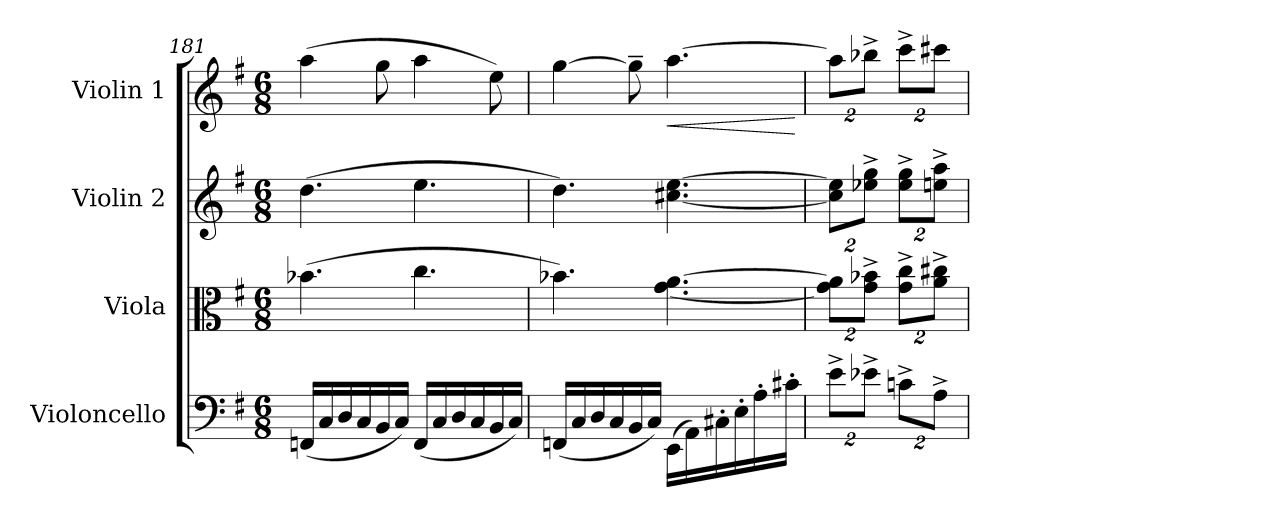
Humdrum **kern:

**kern	**kern	**kern	**kern	**dynam
*part4	*part3	*part2	*part1	*part1
*staff4	*staff3	*staff2	*staff1	*staff1
*I"Violoncello	*I"Viola	*I"Violin 2	*I"Violin 1	*
*I'Vc	*I'Vla	*I'Vln	*I'Vln	*
*clefF4	*clefC3	*clefG2	*clefG2	*
*k[f#]	*k[f#]	*k[f#]	*k[f#]	*
*M6/8	*M6/8	*M6/8	*M6/8	*
=181	=181	=181	=181	=181
(16FFn/LL	(4.b-X\	(4.dd\	(4aa\	.
16C/	.	.	.	.
16D/	.	.	.	.
16C/	.	.	.	.
16BB/	.	.	8gg\	.
16C/JJ)	.	.	.	.
(16FF/LL	4.cc\	4.ee\	4aa\	.
16C/	.	.	.	.
16D/	.	.	.	.
16C/	.	.	.	.
16BB/	.	.	8ee\)	.
16C/JJ)	.	.	.	.
!!LO:LB:g=z
=182	=182	=182	=182	=182
(16FFn/LL	4.b-X\)	4.dd\)	[4gg\	.
16C/	.	.	.	.
16D/	.	.	.	.
16C/	.	.	.	.
16BB/	.	.	8gg~\]	.
16C/JJ)	.	.	.	.
!	!	!	!	!LO:HP:b
(16EE\LL	[4.g\ [4.a\	[4.cc#X\ [4.ee\	[4.aa\	<
16AA\)	.	.	.	.
16C#X'\	.	.	.	.
16E'\	.	.	.	.
16A'\	.	.	.	.
16c#X'\JJ	.	.	.	.
.	.	.	.	[
=183	=183	=183	=183	=183
*Xbrackettup	*Xbrackettup	*Xbrackettup	*Xbrackettup	*
16%3e^\L	16%3g\] 16%3a\]L	16%3cc#\] 16%3ee\]L	16%3aa\L]	.
16%3e-X^\J	16%3g\^ 16%3b-X\^J	16%3ee-X\^ 16%3gg\^J	16%3bb-X^\J	.
16%3cn^\L	16%3g\^ 16%3cc\^L	16%3ee-\^ 16%3gg\^L	16%3ccc^\L	.
16%3A^\J	16%3a\^ 16%3cc#X\^J	16%3een\^ 16%3aa\^J	16%3ccc#X\J	.
=	=	=	=	=
*-	*-	*-	*-	*-
